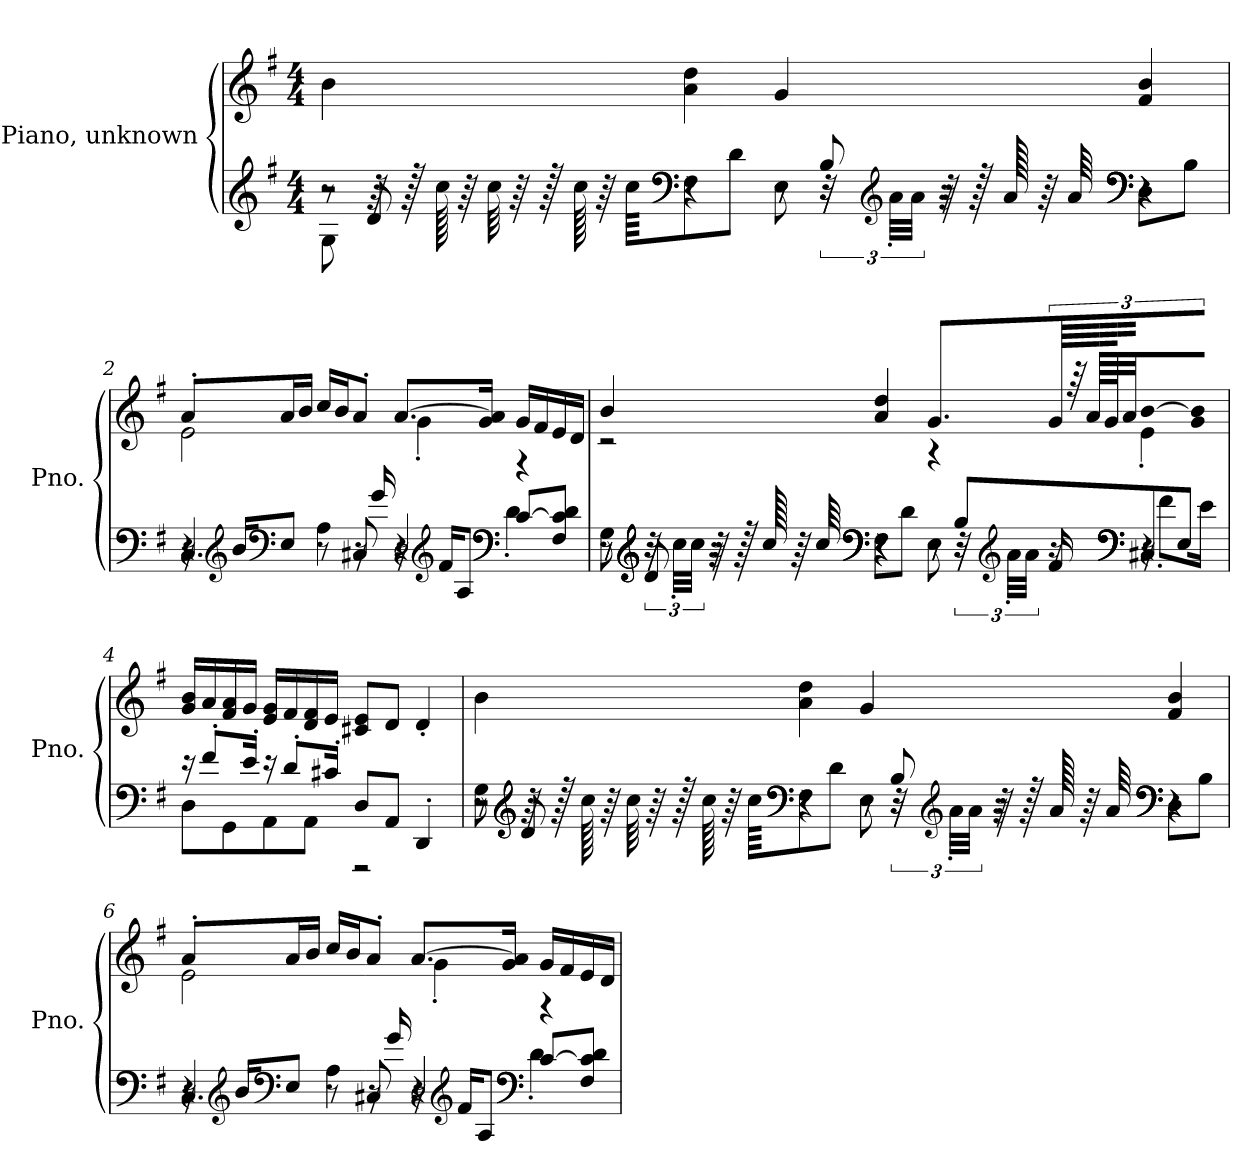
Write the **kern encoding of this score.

**kern	**kern
*part1	*part1
*staff2	*staff1
*I"Piano, unknown	*
*I'Pno.	*
*clefG2	*clefG2
*k[f#]	*k[f#]
*M4/4	*M4/4
*MM120	*MM120
=1	=1
*^	*
*	*^	*
8r	8G\	2r	4b\
8d/	64r	.	.
.	128r	.	.
.	128cc\	.	.
.	64r	.	.
.	64cc\	.	.
.	64r	.	.
.	128r	.	.
.	128cc\	.	.
.	64r	.	.
.	64cc\KKKL	.	.
*clefF4	*	*	*
4r	8F#\	.	4a\ 4dd\
.	8d\J	.	.
8r	8E\	8r	4g/
16r	48r	8B/	.
*clefG2	*	*	*
.	48a'\LLL	.	.
.	48a\JJJ	.	.
64r	16r	.	.
128r	.	.	.
128a/	.	.	.
64r	.	.	.
64a/	.	.	.
*clefF4	*	*	*
4r	8D\L	4r	4f#/ 4b/
.	8B\J	.	.
!!LO:LB:g=z
=2	=2	=2	=2
*	*	*	*^
16r	4r	4.C/	8a'/L	2e\
*clefG2	*	*	*	*
16b/KL	.	.	.	.
*clefF4	*	*	*	*
8E/J	.	.	16a/L	.
.	.	.	16b/JJ	.
8r	4A\	.	16cc/LL	.
.	.	.	16b/J	.
16r	.	8C#X/	8a'/J	.
16g/	.	.	.	.
16r	4r	2D/	[8.a/L	4g'\
*clefG2	*	*	*	*
16f#/KL	.	.	.	.
8A/J	.	.	.	.
.	.	.	16g/ 16a/]Jk	.
*clefF4	*	*	*	*
[8c/L	4d'\	.	16g/LL	4r
.	.	.	16f#/	.
8F#/ 8c/] 8d/J	.	.	16e/	.
.	.	.	16d/JJ	.
!!LO:LB:g=z	!!
=3	=3	=3	=3	=3
8r	8G\	8r	4b/	2r
*clefG2	*	*	*	*
16r	48r	8d/	.	.
.	48cc'\LLL	.	.	.
.	48cc\JJJ	.	.	.
64r	16r	.	.	.
128r	.	.	.	.
128cc/	.	.	.	.
64r	.	.	.	.
64cc/	.	.	.	.
*clefF4	*	*	*	*
4r	8F#\L	4r	4a/ 4dd/	.
.	8d\J	.	.	.
8r	8E\	8r	8.g/L	4r
16r	48r	8B/L	.	.
*clefG2	*	*	*	*
.	48a'\LLL	.	.	.
.	48a\JJJ	.	.	.
16f#/	16r	.	96g/Jkkk	.
.	.	.	96r	.
.	.	.	96a/LLLL	.
*	*	*	*Xbrackettup	*
.	.	.	96g/J	.
.	.	.	48a/JJ	.
*clefF4	*	*	*	*
4r	16r	8C#X/	[8b/	4e'\
.	8f#'\L	.	.	.
.	.	8E/J	8g/ 8b/]J	.
.	16e\Jk	.	.	.
*	*v	*v	*	*
*	*	*v	*v
=4	=4	=4
16r	8D\L	16g/ 16b/LL
8f#'/L	.	16a/
.	8GG\	16f#/ 16a/
16e'/Jk	.	16g/JJ
16r	8AA\	16e/ 16g/LL
8d'/L	.	16f#/
.	8AA\J	16d/ 16f#/
16c#X'/Jk	.	16e/JJ
8D/L	2r	8c#X/ 8e/L
8AA/J	.	8d/J
4DD'/	.	4d'/
!!LO:LB:g=z
=5	=5	=5
*	*^	*
8r	8G\	2r	4b\
*clefG2	*	*	*
8d/	64r	.	.
.	128r	.	.
.	128cc\	.	.
.	64r	.	.
.	64cc\	.	.
.	64r	.	.
.	128r	.	.
.	128cc\	.	.
.	64r	.	.
.	64cc\KKKL	.	.
*clefF4	*	*	*
4r	8F#\	.	4a\ 4dd\
.	8d\J	.	.
8r	8E\	8r	4g/
16r	48r	8B/	.
*clefG2	*	*	*
.	48a'\LLL	.	.
.	48a\JJJ	.	.
64r	16r	.	.
128r	.	.	.
128a/	.	.	.
64r	.	.	.
64a/	.	.	.
*clefF4	*	*	*
4r	8D\L	4r	4f#/ 4b/
.	8B\J	.	.
!!LO:LB:g=z
=6	=6	=6	=6
*	*	*	*^
16r	4r	4.C/	8a'/L	2e\
*clefG2	*	*	*	*
16b/KL	.	.	.	.
*clefF4	*	*	*	*
8E/J	.	.	16a/L	.
.	.	.	16b/JJ	.
8r	4A\	.	16cc/LL	.
.	.	.	16b/J	.
16r	.	8C#X/	8a'/J	.
16g/	.	.	.	.
16r	4r	2D/	[8.a/L	4g'\
*clefG2	*	*	*	*
16f#/KL	.	.	.	.
8A/J	.	.	.	.
.	.	.	16g/ 16a/]Jk	.
*clefF4	*	*	*	*
[8c/L	4d'\	.	16g/LL	4r
.	.	.	16f#/	.
8F#/ 8c/] 8d/J	.	.	16e/	.
.	.	.	16d/JJ	.
*v	*v	*v	*	*
*	*v	*v
=	=
*-	*-
